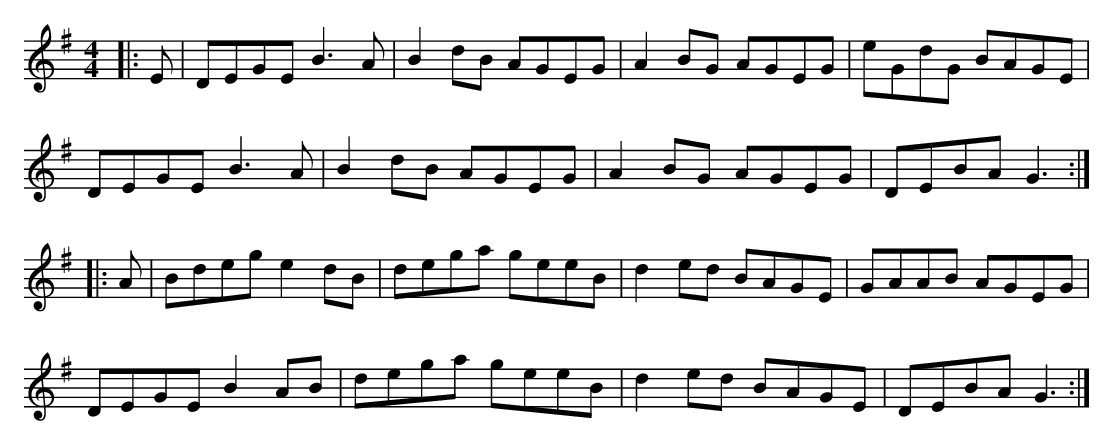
X:1
M:4/4
K:G
|:E|DEGE B3A|B2dB AGEG|A2BG AGEG|eGdG BAGE|
DEGE B3A|B2dB AGEG|A2BG AGEG|DEBA G3:|
|:A|Bdeg e2dB|dega geeB|d2ed BAGE|GAAB AGEG|
DEGE B2AB|dega geeB|d2ed BAGE|DEBA G3:|
